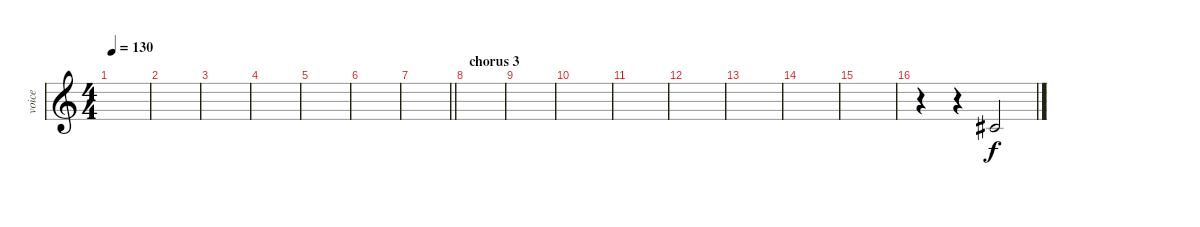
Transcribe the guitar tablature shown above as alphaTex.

\track ("voice" "voice") {instrument sopranosax}
\staff {score}
\tuning (E4 B3 G3 D3 A2 E2) {hide}
\ts (4 4)
\tempo 130
\clef g2
\ks c
|
|
|
|
|
|
\barLineRight lightlight
|
\section ("" "chorus 3")
|
|
|
|
|
|
|
|
r.4 r.4 2.2.2{lyrics (0 "") lyrics (1 "") lyrics (2 "") lyrics (3 "") lyrics (4 "")}
